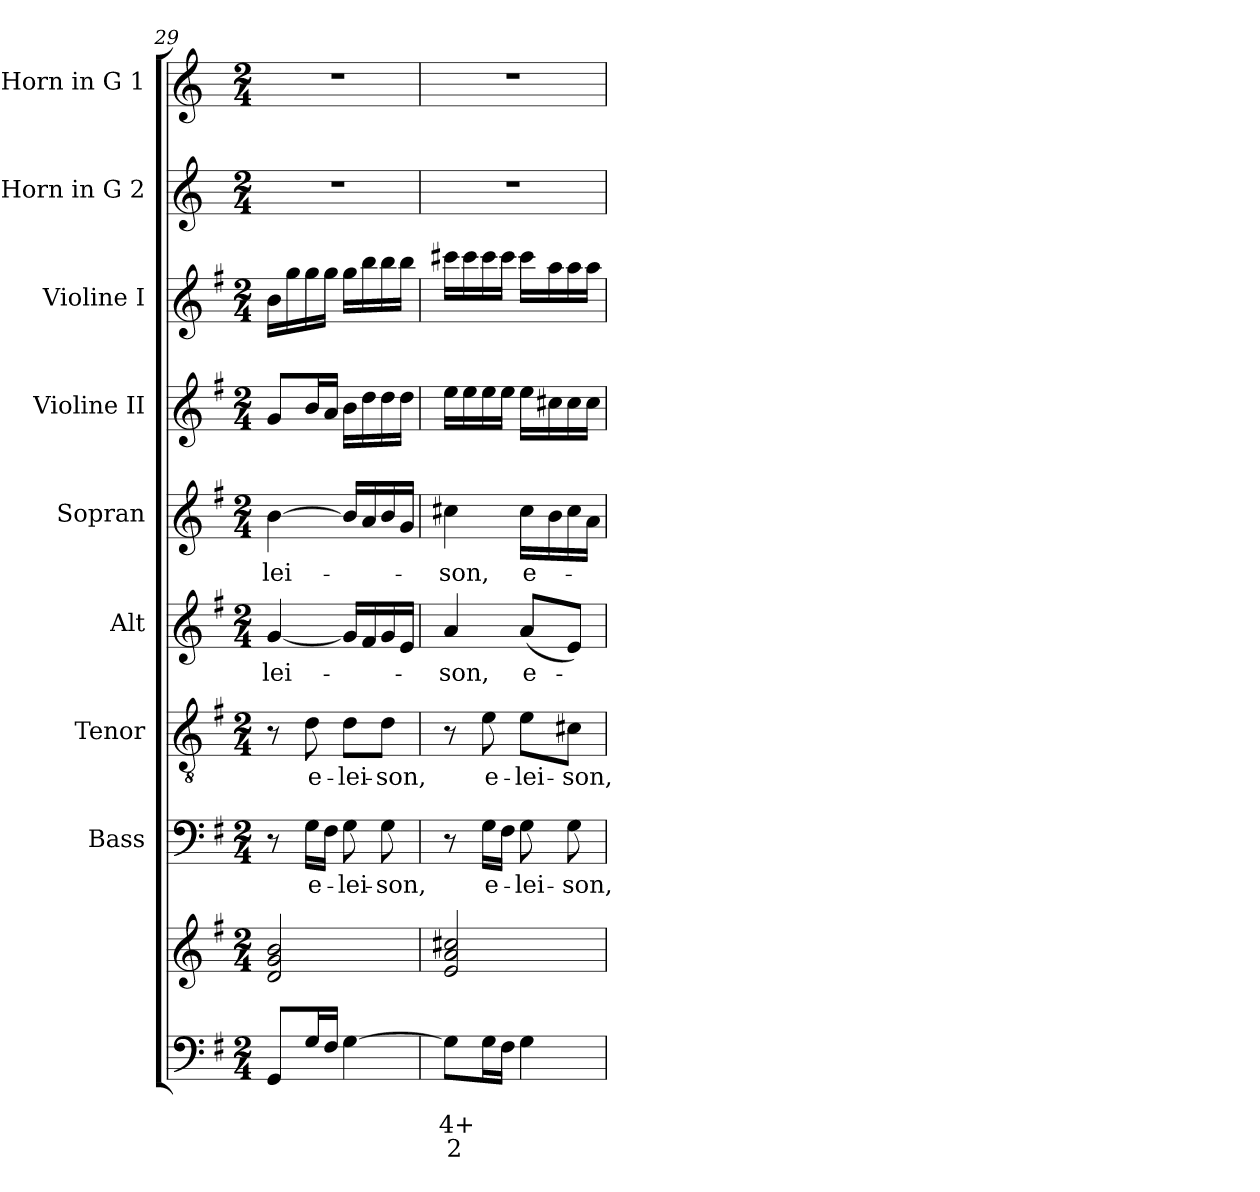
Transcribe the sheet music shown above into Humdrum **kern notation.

**kern	**text	**text	**text	**kern	**kern	**text	**kern	**text	**kern	**text	**kern	**text	**kern	**kern	**kern	**kern
*part9	*part9	*part9	*part9	*part9	*part8	*part8	*part7	*part7	*part6	*part6	*part5	*part5	*part4	*part3	*part2	*part1
*staff10	*staff10	*staff10	*staff10	*staff9	*staff8	*staff8	*staff7	*staff7	*staff6	*staff6	*staff5	*staff5	*staff4	*staff3	*staff2	*staff1
*	*	*	*	*	*I"Bass	*	*I"Tenor	*	*I"Alt	*	*I"Sopran	*	*I"Violine II	*I"Violine I	*I"Horn in G 2	*I"Horn in G 1
*	*	*	*	*	*I'B.	*	*I'T.	*	*I'A.	*	*I'S.	*	*I'Vl. II	*I'Vl. I	*	*
*clefF4	*	*	*	*clefG2	*clefF4	*	*clefGv2	*	*clefG2	*	*clefG2	*	*clefG2	*clefG2	*clefG2	*clefG2
*	*	*	*	*	*	*	*	*	*	*	*	*	*	*	*ITrd3c5	*ITrd3c5
*k[f#]	*	*	*	*k[f#]	*k[f#]	*	*k[f#]	*	*k[f#]	*	*k[f#]	*	*k[f#]	*k[f#]	*k[f#]	*k[f#]
*G:	*	*	*	*G:	*G:	*	*G:	*	*G:	*	*G:	*	*G:	*G:	*G:	*G:
*M2/4	*	*	*	*M2/4	*M2/4	*	*M2/4	*	*M2/4	*	*M2/4	*	*M2/4	*M2/4	*M2/4	*M2/4
=29	=29	=29	=29	=29	=29	=29	=29	=29	=29	=29	=29	=29	=29	=29	=29	=29
!	!	!	!	!	!	!	!	!	!	!LO:LY:b	!	!LO:LY:b	!	!	!	!
8GG/L	.	.	.	2d/ 2g/ 2b/	8r	.	8r	.	[4g/	-lei-	[4b\	-lei-	8g/L	16b\LL	2r	2r
.	.	.	.	.	.	.	.	.	.	.	.	.	.	16gg\	.	.
!	!	!	!	!	!	!LO:LY:b	!	!LO:LY:b	!	!	!	!	!	!	!	!
16G/L	.	.	.	.	16G\LL	e-	8d\	e-	.	.	.	.	16b/L	16gg\	.	.
16F#/JJ	.	.	.	.	16F#\JJ	.	.	.	.	.	.	.	16a/JJ	16gg\JJ	.	.
!	!	!	!	!	!	!LO:LY:b	!	!LO:LY:b	!	!	!	!	!	!	!	!
[4G\	.	.	.	.	8G\	-lei-	8d\L	-lei-	16g/LL]	.	16b/LL]	.	16b\LL	16gg\LL	.	.
.	.	.	.	.	.	.	.	.	16f#/	.	16a/	.	16dd\	16bb\	.	.
!	!	!	!	!	!	!LO:LY:b	!	!LO:LY:b	!	!	!	!	!	!	!	!
.	.	.	.	.	8G\	-son,	8d\J	-son,	16g/	.	16b/	.	16dd\	16bb\	.	.
.	.	.	.	.	.	.	.	.	16e/JJ	.	16g/JJ	.	16dd\JJ	16bb\JJ	.	.
=30	=30	=30	=30	=30	=30	=30	=30	=30	=30	=30	=30	=30	=30	=30	=30	=30
!	!	!LO:LY:b	!LO:LY:b	!	!	!	!	!	!	!LO:LY:b	!	!LO:LY:b	!	!	!	!
8G\L]	.	4+	2	2e/ 2a/ 2cc#X/	8r	.	8r	.	4a/	-son,	4cc#X\	-son,	16ee\LL	16ccc#X\LL	2r	2r
.	.	.	.	.	.	.	.	.	.	.	.	.	16ee\	16ccc#\	.	.
!	!	!LO:LY:b	!LO:LY:b	!	!	!LO:LY:b	!	!LO:LY:b	!	!	!	!	!	!	!	!
16G\L	.	_	_	.	16G\LL	e-	8e\	e-	.	.	.	.	16ee\	16ccc#\	.	.
16F#\JJ	.	.	.	.	16F#\JJ	.	.	.	.	.	.	.	16ee\JJ	16ccc#\JJ	.	.
!	!	!	!	!	!	!LO:LY:b	!	!LO:LY:b	!	!LO:LY:b	!	!LO:LY:b	!	!	!	!
4G\	.	.	.	.	8G\	-lei-	8e\L	-lei-	(<8a/L	e-	16cc#\LL	e-	16ee\LL	16ccc#\LL	.	.
.	.	.	.	.	.	.	.	.	.	.	16b\	.	16cc#X\	16aa\	.	.
!	!	!	!	!	!	!LO:LY:b	!	!LO:LY:b	!	!	!	!	!	!	!	!
.	.	.	.	.	8G\	-son,	8c#X\J	-son,	8e/J)	.	16cc#\	.	16cc#\	16aa\	.	.
.	.	.	.	.	.	.	.	.	.	.	16a\JJ	.	16cc#\JJ	16aa\JJ	.	.
=	=	=	=	=	=	=	=	=	=	=	=	=	=	=	=	=
*-	*-	*-	*-	*-	*-	*-	*-	*-	*-	*-	*-	*-	*-	*-	*-	*-
